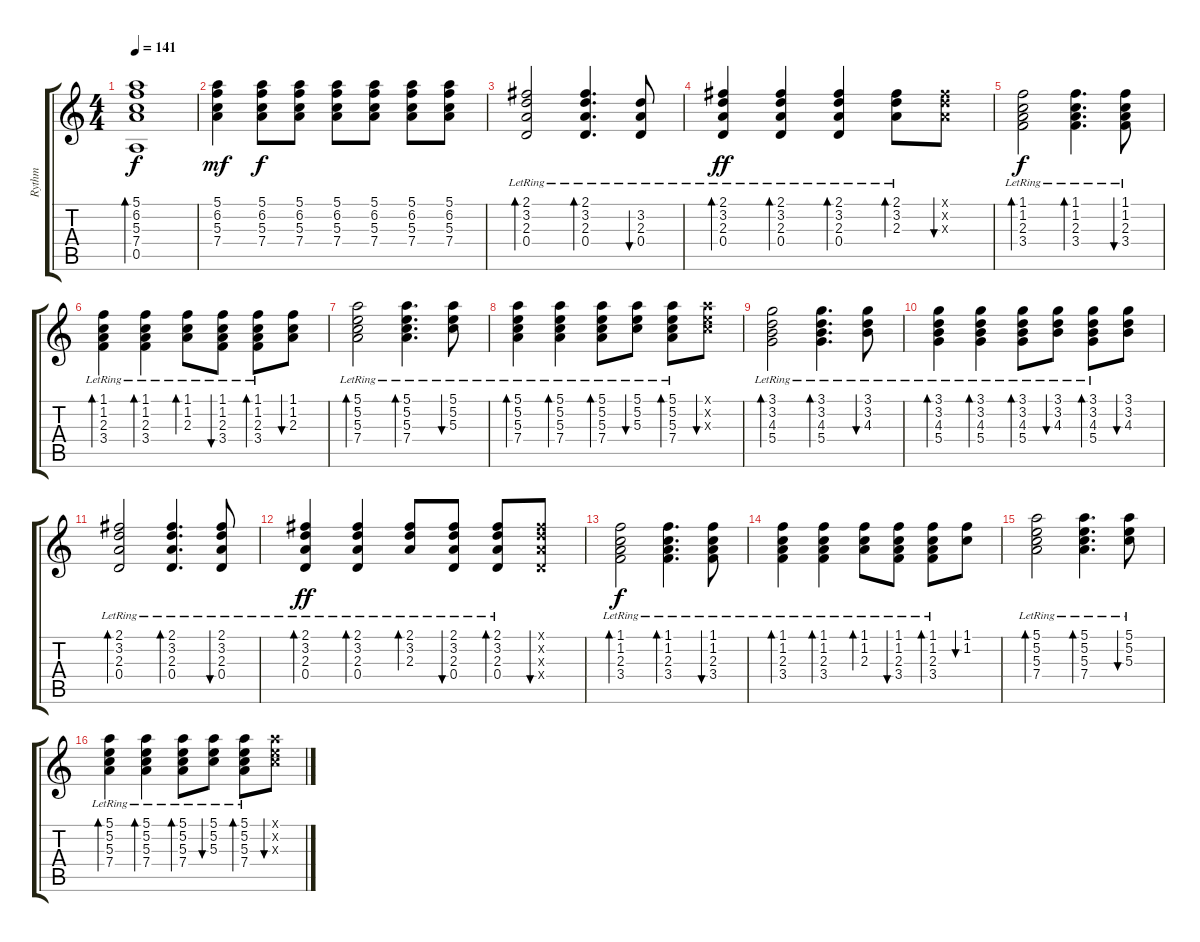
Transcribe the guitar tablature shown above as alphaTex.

\track ("Rythm" "Rythm") {instrument overdrivenguitar}
\staff {score tabs}
\tuning (E4 B3 G3 D3 A2 E2) {hide}
\ts (4 4)
\tempo 141
\clef g2
\ks c
(5.1 6.2 5.3 7.4 0.5).1{bd 120 dy f} |
(5.1 6.2 5.3 7.4).4{dy mf volume 4 instrument overdrivenguitar} (5.1 6.2 5.3 7.4).8{dy f} (5.1 6.2 5.3 7.4).8 (5.1 6.2 5.3 7.4).8 (5.1 6.2 5.3 7.4).8 (5.1 6.2 5.3 7.4).8 (5.1 6.2 5.3 7.4).8 |
(2.1{lr} 3.2{lr} 2.3{lr} 0.4{lr}).2{bd 60} (2.1{lr} 3.2{lr} 2.3{lr} 0.4{lr}).4{d bd 60} (3.2{lr} 2.3{lr} 0.4{lr}).8{bu 60} |
(2.1{lr} 3.2{lr} 2.3{lr} 0.4{lr}).4{bd 60 dy ff} (2.1{lr} 3.2{lr} 2.3{lr} 0.4{lr}).4{bd 60} (2.1{lr} 3.2{lr} 2.3{lr} 0.4{lr}).4{bd 60} (2.1{lr} 3.2{lr} 2.3{lr}).8{bd 60} (2.1{x} 3.2{x} 2.3{x}).8{bu 60} |
(1.1{lr} 1.2{lr} 2.3{lr} 3.4{lr}).2{bd 60 dy f} (1.1{lr} 1.2{lr} 2.3{lr} 3.4{lr}).4{d bd 60} (1.1{lr} 1.2{lr} 2.3{lr} 3.4{lr}).8{bu 60} |
(1.1{lr} 1.2{lr} 2.3{lr} 3.4{lr}).4{bd 60} (1.1{lr} 1.2{lr} 2.3{lr} 3.4{lr}).4{bd 60} (1.1{lr} 1.2{lr} 2.3{lr}).8{bd 60} (1.1{lr} 1.2{lr} 2.3{lr} 3.4{lr}).8{bu 60} (1.1{lr} 1.2{lr} 2.3{lr} 3.4{lr}).8{bd 60} (1.1 1.2 2.3).8{bu 60} |
(5.1{lr} 5.2{lr} 5.3{lr} 7.4{lr}).2{bd 60} (5.1{lr} 5.2{lr} 5.3{lr} 7.4{lr}).4{d bd 60} (5.1{lr} 5.2{lr} 5.3{lr}).8{bu 60} |
(5.1{lr} 5.2{lr} 5.3{lr} 7.4{lr}).4{bd 60} (5.1{lr} 5.2{lr} 5.3{lr} 7.4{lr}).4{bd 60} (5.1{lr} 5.2{lr} 5.3{lr} 7.4{lr}).8{bd 60} (5.1{lr} 5.2{lr} 5.3{lr}).8{bu 60} (5.1{lr} 5.2{lr} 5.3{lr} 7.4{lr}).8{bd 60} (5.1{x} 5.2{x} 5.3{x}).8{bu 60} |
(3.1{lr} 3.2{lr} 4.3{lr} 5.4{lr}).2{bd 60} (3.1{lr} 3.2{lr} 4.3{lr} 5.4{lr}).4{d bd 60} (3.1{lr} 3.2{lr} 4.3{lr}).8{bu 60} |
(3.1{lr} 3.2{lr} 4.3{lr} 5.4{lr}).4{bd 60} (3.1{lr} 3.2{lr} 4.3{lr} 5.4{lr}).4{bd 60} (3.1{lr} 3.2{lr} 4.3{lr} 5.4{lr}).8{bd 60} (3.1{lr} 3.2{lr} 4.3{lr}).8{bu 60} (3.1{lr} 3.2{lr} 4.3{lr} 5.4{lr}).8{bd 60} (3.1 3.2 4.3).8{bu 60} |
(2.1{lr} 3.2{lr} 2.3{lr} 0.4{lr}).2{bd 60} (2.1{lr} 3.2{lr} 2.3{lr} 0.4{lr}).4{d bd 60} (2.1{lr} 3.2{lr} 2.3{lr} 0.4{lr}).8{bu 60} |
(2.1{lr} 3.2{lr} 2.3{lr} 0.4{lr}).4{bd 60 dy ff} (2.1{lr} 3.2{lr} 2.3{lr} 0.4{lr}).4{bd 60} (2.1{lr} 3.2{lr} 2.3{lr}).8{bd 60} (2.1{lr} 3.2{lr} 2.3{lr} 0.4).8{bu 60} (2.1{lr} 3.2{lr} 2.3{lr} 0.4{lr}).8{bd 60} (2.1{x} 3.2{x} 2.3{x} 0.4{x}).8{bu 60} |
(1.1{lr} 1.2{lr} 2.3{lr} 3.4{lr}).2{bd 60 dy f} (1.1{lr} 1.2{lr} 2.3{lr} 3.4{lr}).4{d bd 60} (1.1{lr} 1.2{lr} 2.3{lr} 3.4{lr}).8{bu 60} |
(1.1{lr} 1.2{lr} 2.3{lr} 3.4{lr}).4{bd 60} (1.1{lr} 1.2{lr} 2.3{lr} 3.4{lr}).4{bd 60} (1.1{lr} 1.2{lr} 2.3{lr}).8{bd 60} (1.1{lr} 1.2{lr} 2.3{lr} 3.4{lr}).8{bu 60} (1.1{lr} 1.2{lr} 2.3{lr} 3.4{lr}).8{bd 60} (1.1 1.2).8{bu 60} |
(5.1{lr} 5.2{lr} 5.3{lr} 7.4{lr}).2{bd 60} (5.1{lr} 5.2{lr} 5.3{lr} 7.4{lr}).4{d bd 60} (5.1{lr} 5.2{lr} 5.3{lr}).8{bu 60} |
(5.1{lr} 5.2{lr} 5.3{lr} 7.4{lr}).4{bd 60} (5.1{lr} 5.2{lr} 5.3{lr} 7.4{lr}).4{bd 60} (5.1{lr} 5.2{lr} 5.3{lr} 7.4{lr}).8{bd 60} (5.1{lr} 5.2{lr} 5.3{lr}).8{bu 60} (5.1{lr} 5.2{lr} 5.3{lr} 7.4{lr}).8{bd 60} (5.1{x} 5.2{x} 5.3{x}).8{bu 60}
